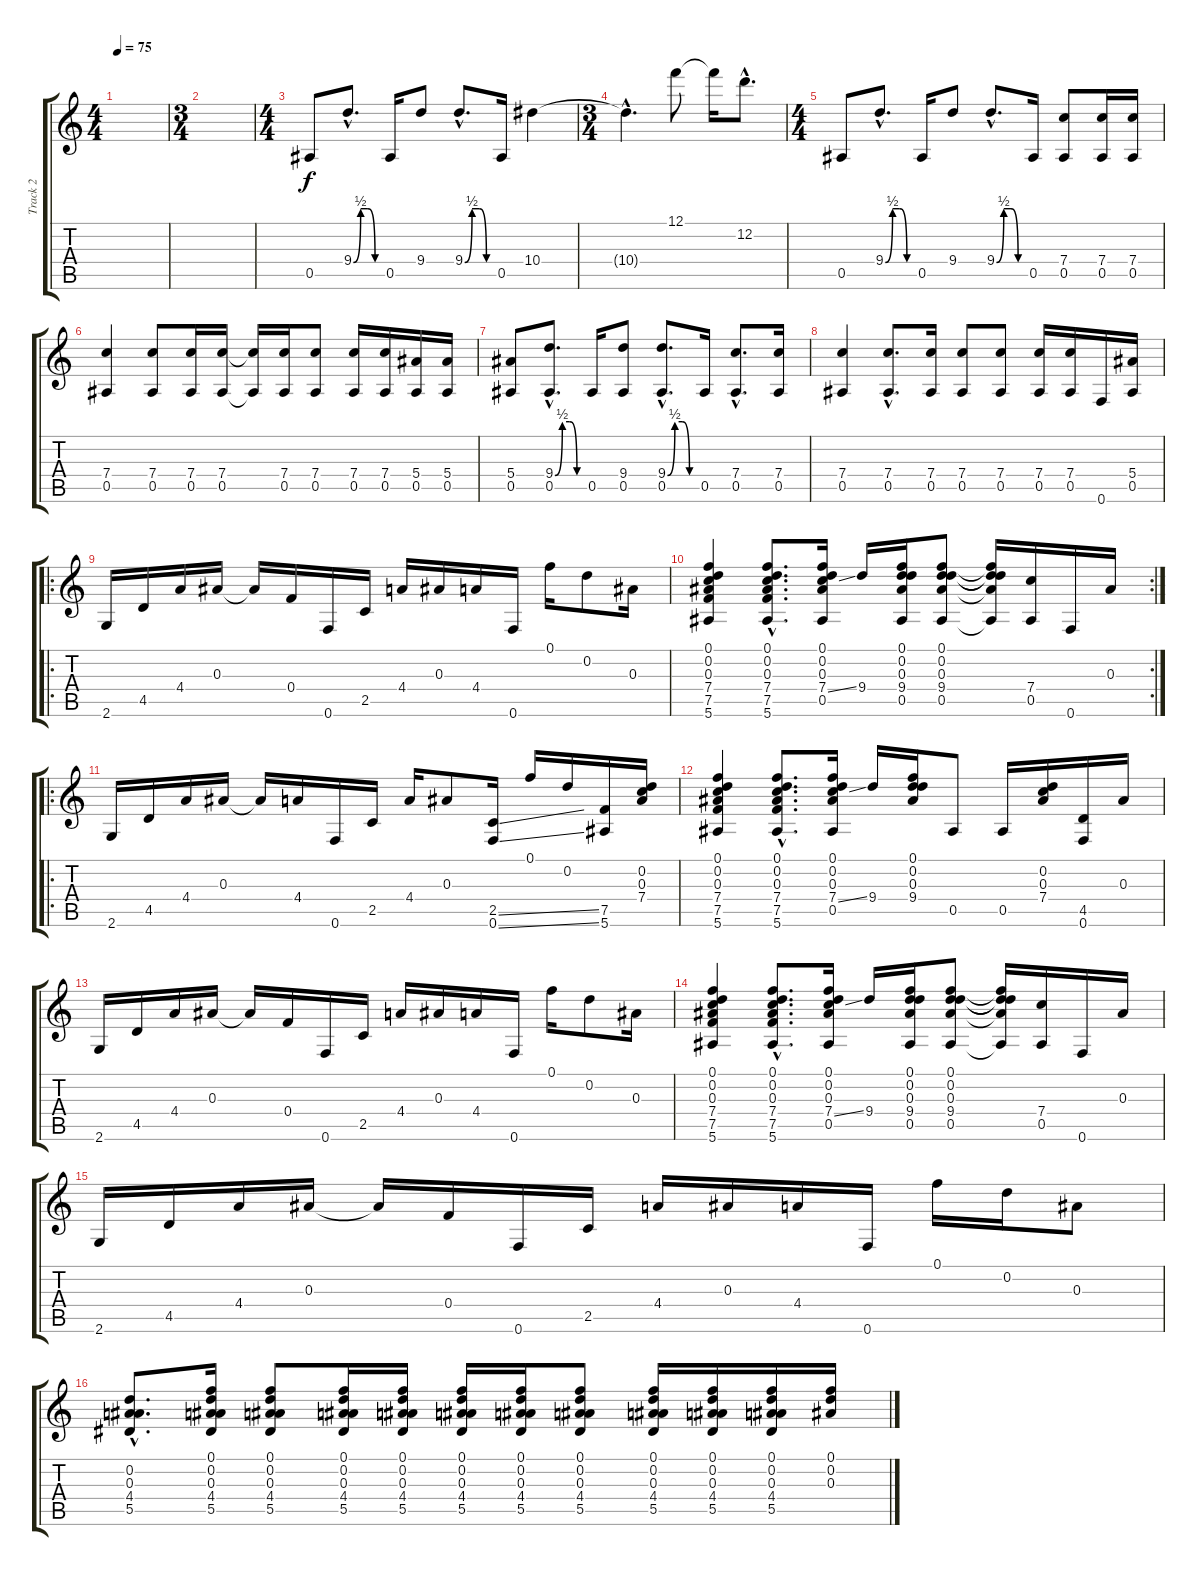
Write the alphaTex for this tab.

\track ("Track 2" "Track 2") {instrument distortionguitar}
\staff {score tabs}
\tuning (F4 D4 Bb3 F3 Bb2 F2) {hide}
\ts (4 4)
\tempo 75
\clef g2
\ks c
|
\ts (3 4)
|
\ts (4 4)
0.5.8 9.4{be (custom 0 0 15 2 30 2 45 0 60 0) hac}.8{d} 0.5.16 9.4.8 9.4{be (custom 0 0 15 2 30 2 45 0 60 0) hac}.8{d} 0.5.16 10.4.4 |
\ts (3 4)
10.4{hac t}.4{d} 12.1.8 12.1{t}.16 12.2{hac}.8{d} |
\ts (4 4)
0.5.8 9.4{be (custom 0 0 15 2 30 2 45 0 60 0) hac}.8{d} 0.5.16 9.4.8 9.4{be (custom 0 0 15 2 30 2 45 0 60 0) hac}.8{d} 0.5.16 (7.4 0.5).8 (7.4 0.5).16 (7.4 0.5).16 |
(7.4 0.5).4 (7.4 0.5).8 (7.4 0.5).16 (7.4 0.5).16 (7.4{t} 0.5{t}).16 (7.4 0.5).16 (7.4 0.5).8 (7.4 0.5).16 (7.4 0.5).16 (5.4 0.5).16 (5.4 0.5).16 |
(5.4 0.5).8 (9.4{be (custom 0 0 15 2 30 2 45 0 60 0) hac} 0.5{hac}).8{d} 0.5.16 (9.4 0.5).8 (9.4{be (custom 0 0 15 2 30 2 45 0 60 0) hac} 0.5{hac}).8{d} 0.5.16 (7.4{hac} 0.5{hac}).8{d} (7.4 0.5).16 |
(7.4 0.5).4 (7.4{hac} 0.5{hac}).8{d} (7.4 0.5).16 (7.4 0.5).8 (7.4 0.5).8 (7.4 0.5).16 (7.4 0.5).16 0.6.16 (5.4 0.5).16 |
\ro
2.6.16 4.5.16 4.4.16 0.3.16 0.3{t}.16 0.4.16 0.6.16 2.5.16 4.4.16 0.3.16 4.4.16 0.6.16 0.1.16 0.2.8 0.3.16 |
\rc 2
(0.1 0.2 0.3 7.4 7.5 5.6).4 (0.1{hac} 0.2{hac} 0.3{hac} 7.4{hac} 7.5{hac} 5.6{hac}).8{d} (0.1 0.2 0.3 7.4{ss} 0.5).16 9.4.16 (0.1 0.2 0.3 9.4 0.5).16 (0.1 0.2 0.3 9.4 0.5).8 (0.1{t} 0.2{t} 0.3{t} 9.4{t} 0.5{t}).16 (7.4 0.5).16 0.6.16 0.3.16 |
\ro
2.6.16 4.5.16 4.4.16 0.3.16 0.3{t}.16 4.4.16 0.6.16 2.5.16 4.4.16 0.3.8 (2.5{ss} 0.6{ss}).16 0.1.16 0.2.16 (7.5 5.6).16 (0.2 0.3 7.4).16 |
(0.1 0.2 0.3 7.4 7.5 5.6).4 (0.1{hac} 0.2{hac} 0.3{hac} 7.4{hac} 7.5{hac} 5.6{hac}).8{d} (0.1 0.2 0.3 7.4{ss} 0.5).16 9.4.16 (0.1 0.2 0.3 9.4).16 0.5.8 0.5.16 (0.2 0.3 7.4).16 (4.5 0.6).16 0.3.16 |
2.6.16 4.5.16 4.4.16 0.3.16 0.3{t}.16 0.4.16 0.6.16 2.5.16 4.4.16 0.3.16 4.4.16 0.6.16 0.1.16 0.2.8 0.3.16 |
(0.1 0.2 0.3 7.4 7.5 5.6).4 (0.1{hac} 0.2{hac} 0.3{hac} 7.4{hac} 7.5{hac} 5.6{hac}).8{d} (0.1 0.2 0.3 7.4{ss} 0.5).16 9.4.16 (0.1 0.2 0.3 9.4 0.5).16 (0.1 0.2 0.3 9.4 0.5).8 (0.1{t} 0.2{t} 0.3{t} 9.4{t} 0.5{t}).16 (7.4 0.5).16 0.6.16 0.3.16 |
2.6.16 4.5.16 4.4.16 0.3.16 0.3{t}.16 0.4.16 0.6.16 2.5.16 4.4.16 0.3.16 4.4.16 0.6.16 0.1.16 0.2.16 0.3.8 |
(0.2{hac} 0.3{hac} 4.4{hac} 5.5{hac}).8{d} (0.1 0.2 0.3 4.4 5.5).16 (0.1 0.2 0.3 4.4 5.5).8 (0.1 0.2 0.3 4.4 5.5).16 (0.1 0.2 0.3 4.4 5.5).16 (0.1 0.2 0.3 4.4 5.5).16 (0.1 0.2 0.3 4.4 5.5).16 (0.1 0.2 0.3 4.4 5.5).8 (0.1 0.2 0.3 4.4 5.5).16 (0.1 0.2 0.3 4.4 5.5).16 (0.1 0.2 0.3 4.4 5.5).16 (0.1 0.2 0.3).16
